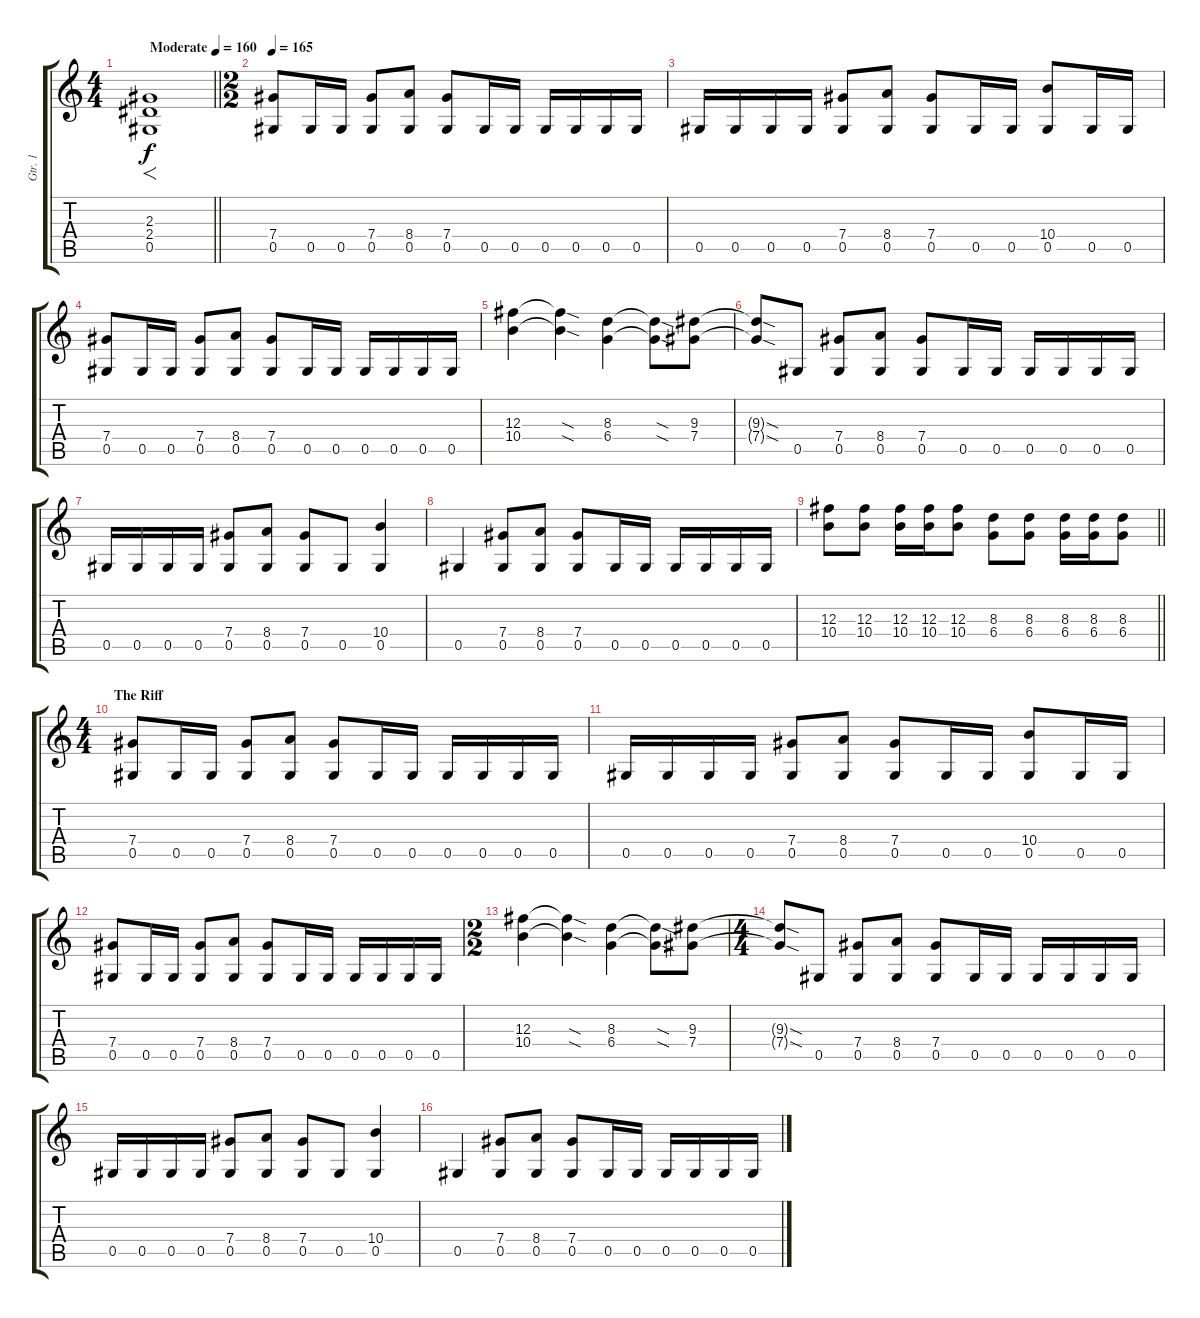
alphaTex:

\track ("Gtr. 1" "Gtr. 1") {instrument distortionguitar}
\staff {score tabs}
\tuning (Eb4 Bb3 Gb3 Db3 Ab2 Eb2) {hide}
\ts (4 4)
\tempo (160 "Moderate")
\clef g2
\barLineRight lightlight
\ks c
(2.3 2.4 0.5).1{f dy f instrument distortionguitar} |
\ts (2 2)
\tempo 165
(7.4 0.5).8 0.5.16 0.5.16 (7.4 0.5).8 (8.4 0.5).8 (7.4 0.5).8 0.5.16 0.5.16 0.5.16 0.5.16 0.5.16 0.5.16 |
0.5.16 0.5.16 0.5.16 0.5.16 (7.4 0.5).8 (8.4 0.5).8 (7.4 0.5).8 0.5.16 0.5.16 (10.4 0.5).8 0.5.16 0.5.16 |
(7.4 0.5).8 0.5.16 0.5.16 (7.4 0.5).8 (8.4 0.5).8 (7.4 0.5).8 0.5.16 0.5.16 0.5.16 0.5.16 0.5.16 0.5.16 |
(12.3 10.4).4 (12.3{sod t} 10.4{sod t}).4 (8.3 6.4).4 (8.3{sod t} 6.4{sod t}).8 (9.3 7.4).8 |
(9.3{sod t} 7.4{sod t}).8 0.5.8 (7.4 0.5).8 (8.4 0.5).8 (7.4 0.5).8 0.5.16 0.5.16 0.5.16 0.5.16 0.5.16 0.5.16 |
0.5.16 0.5.16 0.5.16 0.5.16 (7.4 0.5).8 (8.4 0.5).8 (7.4 0.5).8 0.5.8 (10.4 0.5).4 |
0.5.4 (7.4 0.5).8 (8.4 0.5).8 (7.4 0.5).8 0.5.16 0.5.16 0.5.16 0.5.16 0.5.16 0.5.16 |
\barLineRight lightlight
(12.3 10.4).8 (12.3 10.4).8 (12.3 10.4).16 (12.3 10.4).16 (12.3 10.4).8 (8.3 6.4).8 (8.3 6.4).8 (8.3 6.4).16 (8.3 6.4).16 (8.3 6.4).8 |
\ts (4 4)
\section ("" "The Riff")
(7.4 0.5).8 0.5.16 0.5.16 (7.4 0.5).8 (8.4 0.5).8 (7.4 0.5).8 0.5.16 0.5.16 0.5.16 0.5.16 0.5.16 0.5.16 |
0.5.16 0.5.16 0.5.16 0.5.16 (7.4 0.5).8 (8.4 0.5).8 (7.4 0.5).8 0.5.16 0.5.16 (10.4 0.5).8 0.5.16 0.5.16 |
(7.4 0.5).8 0.5.16 0.5.16 (7.4 0.5).8 (8.4 0.5).8 (7.4 0.5).8 0.5.16 0.5.16 0.5.16 0.5.16 0.5.16 0.5.16 |
\ts (2 2)
(12.3 10.4).4 (12.3{sod t} 10.4{sod t}).4 (8.3 6.4).4 (8.3{sod t} 6.4{sod t}).8 (9.3 7.4).8 |
\ts (4 4)
(9.3{sod t} 7.4{sod t}).8 0.5.8 (7.4 0.5).8 (8.4 0.5).8 (7.4 0.5).8 0.5.16 0.5.16 0.5.16 0.5.16 0.5.16 0.5.16 |
0.5.16 0.5.16 0.5.16 0.5.16 (7.4 0.5).8 (8.4 0.5).8 (7.4 0.5).8 0.5.8 (10.4 0.5).4 |
0.5.4 (7.4 0.5).8 (8.4 0.5).8 (7.4 0.5).8 0.5.16 0.5.16 0.5.16 0.5.16 0.5.16 0.5.16
